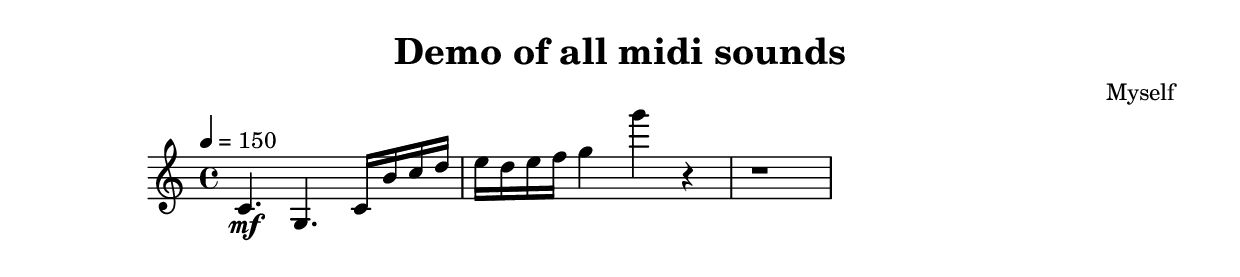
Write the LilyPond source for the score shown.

%% Do not edit this file; it is auto-generated from LSR http://lsr.dsi.unimi.it
%% This file is in the public domain.
\version "2.11.38"

\header {
  lsrtags = "vocal-music, piano-music, strings, midi"

  texidoc = "
Problem: How to know which @code{midiInstrument} would be best for your
composition?Solution: A LilyPond demo file.



"
  doctitle = "Demo MidiInstruments"
} % begin verbatim
\header {
  title = "Demo of all midi sounds"
  arranger = "Myself "
}

basemelodie = \relative c' {
  c4. \mf g  c16 b' c d |
  e d e f g4 g'4 r |
  r1
}
melodie = { \tempo 4 = 150 \basemelodie }

\score {
  \new Staff <<
    \new Voice { \melodie 
    }
  >>
  \layout { }
}

\score { 
  \new Staff <<
    %\set Staff.instrumentName= "S/A"
    %\set Staff.midiMinimumVolume = #0.2 
    %\set Staff.midiMaximumVolume = #0.4
    %\set Voice.dynamicAbsoluteVolumeFunction = #0.6
    \new Voice { r \mf
      \set Staff.midiInstrument = "acoustic grand" \melodie
      \set Staff.midiInstrument = "bright acoustic" \melodie
      \set Staff.midiInstrument = "electric grand" \melodie
      \set Staff.midiInstrument = "honky-tonk" \melodie
      \set Staff.midiInstrument = "electric piano 1" \melodie
      \set Staff.midiInstrument = "electric piano 2" \melodie
      \set Staff.midiInstrument = "harpsichord" \melodie
      \set Staff.midiInstrument = "clav" \melodie
      \set Staff.midiInstrument = "celesta" \melodie
      \set Staff.midiInstrument = "glockenspiel" \melodie
      \set Staff.midiInstrument = "music box" \melodie
      \set Staff.midiInstrument = "vibraphone" \melodie
      \set Staff.midiInstrument = "marimba" \melodie
      \set Staff.midiInstrument = "xylophone" \melodie
      \set Staff.midiInstrument = "tubular bells" \melodie
      \set Staff.midiInstrument = "dulcimer" \melodie
      \set Staff.midiInstrument = "drawbar organ" \melodie
      \set Staff.midiInstrument = "percussive organ" \melodie
      \set Staff.midiInstrument = "rock organ" \melodie
      \set Staff.midiInstrument = "church organ" \melodie
      \set Staff.midiInstrument = "reed organ" \melodie
      \set Staff.midiInstrument = "accordion" \melodie
      \set Staff.midiInstrument = "harmonica" \melodie
      \set Staff.midiInstrument = "concertina" \melodie
      \set Staff.midiInstrument = "acoustic guitar (nylon)" \melodie
      \set Staff.midiInstrument = "acoustic guitar (steel)" \melodie
      \set Staff.midiInstrument = "electric guitar (jazz)" \melodie
      \set Staff.midiInstrument = "electric guitar (clean)" \melodie
      \set Staff.midiInstrument = "electric guitar (muted)" \melodie
      \set Staff.midiInstrument = "overdriven guitar" \melodie
      \set Staff.midiInstrument = "distorted guitar" \melodie
      \set Staff.midiInstrument = "acoustic bass" \melodie
      \set Staff.midiInstrument = "electric bass (finger)" \melodie
      \set Staff.midiInstrument = "electric bass (pick)" \melodie
      \set Staff.midiInstrument = "fretless bass" \melodie
      \set Staff.midiInstrument = "slap bass 1" \melodie
      \set Staff.midiInstrument = "slap bass 2" \melodie
      \set Staff.midiInstrument = "synth bass 1" \melodie
      \set Staff.midiInstrument = "synth bass 2" \melodie
      \set Staff.midiInstrument = "violin" \melodie
      \set Staff.midiInstrument = "viola" \melodie
      \set Staff.midiInstrument = "cello" \melodie
      \set Staff.midiInstrument = "contrabass" \melodie
      \set Staff.midiInstrument = "tremolo strings" \melodie
      \set Staff.midiInstrument = "pizzicato strings" \melodie
      \set Staff.midiInstrument = "orchestral strings" \melodie
      \set Staff.midiInstrument = "timpani" \melodie
      \set Staff.midiInstrument = "string ensemble 1" \melodie
      \set Staff.midiInstrument = "string ensemble 2" \melodie
      \set Staff.midiInstrument = "synthstrings 1" \melodie
      \set Staff.midiInstrument = "synthstrings 2" \melodie
      \set Staff.midiInstrument = "choir aahs" \melodie
      \set Staff.midiInstrument = "voice oohs" \melodie
      \set Staff.midiInstrument = "synth voice" \melodie
      \set Staff.midiInstrument = "orchestra hit" \melodie
      \set Staff.midiInstrument = "trumpet" \melodie
      \set Staff.midiInstrument = "trombone" \melodie
      \set Staff.midiInstrument = "tuba" \melodie
      \set Staff.midiInstrument = "muted trumpet" \melodie
      \set Staff.midiInstrument = "french horn" \melodie
      \set Staff.midiInstrument = "brass section" \melodie
      \set Staff.midiInstrument = "synthbrass 1" \melodie
      \set Staff.midiInstrument = "synthbrass 2" \melodie
      \set Staff.midiInstrument = "soprano sax" \melodie
      \set Staff.midiInstrument = "alto sax" \melodie
      \set Staff.midiInstrument = "tenor sax" \melodie
      \set Staff.midiInstrument = "baritone sax" \melodie
      \set Staff.midiInstrument = "oboe" \melodie
      \set Staff.midiInstrument = "english horn" \melodie
      \set Staff.midiInstrument = "bassoon" \melodie
      \set Staff.midiInstrument = "clarinet" \melodie
      \set Staff.midiInstrument = "piccolo" \melodie
      \set Staff.midiInstrument = "flute" \melodie
      \set Staff.midiInstrument = "recorder" \melodie
      \set Staff.midiInstrument = "pan flute" \melodie
      \set Staff.midiInstrument = "blown bottle" \melodie
      \set Staff.midiInstrument = "shakuhachi" \melodie
      \set Staff.midiInstrument = "whistle" \melodie
      \set Staff.midiInstrument = "ocarina" \melodie
      \set Staff.midiInstrument = "lead 1 (square)" \melodie
      \set Staff.midiInstrument = "lead 2 (sawtooth)" \melodie
      \set Staff.midiInstrument = "lead 3 (calliope)" \melodie
      \set Staff.midiInstrument = "lead 4 (chiff)" \melodie
      \set Staff.midiInstrument = "lead 5 (charang)" \melodie
      \set Staff.midiInstrument = "lead 6 (voice)" \melodie
      \set Staff.midiInstrument = "lead 7 (fifths)" \melodie
      \set Staff.midiInstrument = "lead 8 (bass+lead)" \melodie
      \set Staff.midiInstrument = "pad 1 (new age)" \melodie
      \set Staff.midiInstrument = "pad 2 (warm)" \melodie
      \set Staff.midiInstrument = "pad 3 (polysynth)" \melodie
      \set Staff.midiInstrument = "pad 4 (choir)" \melodie
      \set Staff.midiInstrument = "pad 5 (bowed)" \melodie
      \set Staff.midiInstrument = "pad 6 (metallic)" \melodie
      \set Staff.midiInstrument = "pad 7 (halo)" \melodie
      \set Staff.midiInstrument = "pad 8 (sweep)" \melodie
      \set Staff.midiInstrument = "fx 1 (rain)" \melodie
      \set Staff.midiInstrument = "fx 2 (soundtrack)" \melodie
      \set Staff.midiInstrument = "fx 3 (crystal)" \melodie
      \set Staff.midiInstrument = "fx 4 (atmosphere)" \melodie
      \set Staff.midiInstrument = "fx 5 (brightness)" \melodie
      \set Staff.midiInstrument = "fx 6 (goblins)" \melodie
      \set Staff.midiInstrument = "fx 7 (echoes)" \melodie
      \set Staff.midiInstrument = "fx 8 (sci-fi)" \melodie
      \set Staff.midiInstrument = "sitar" \melodie
      \set Staff.midiInstrument = "banjo" \melodie
      \set Staff.midiInstrument = "shamisen" \melodie
      \set Staff.midiInstrument = "koto" \melodie
      \set Staff.midiInstrument = "kalimba" \melodie
      \set Staff.midiInstrument = "bagpipe" \melodie
      \set Staff.midiInstrument = "fiddle" \melodie
      \set Staff.midiInstrument = "shanai" \melodie
      \set Staff.midiInstrument = "tinkle bell" \melodie
      \set Staff.midiInstrument = "agogo" \melodie
      \set Staff.midiInstrument = "steel drums" \melodie
      \set Staff.midiInstrument = "woodblock" \melodie
      \set Staff.midiInstrument = "taiko drum" \melodie
      \set Staff.midiInstrument = "melodic tom" \melodie
      \set Staff.midiInstrument = "synth drum" \melodie
      \set Staff.midiInstrument = "reverse cymbal" \melodie
      \set Staff.midiInstrument = "guitar fret noise" \melodie
      \set Staff.midiInstrument = "breath noise" \melodie
      \set Staff.midiInstrument = "seashore" \melodie
      \set Staff.midiInstrument = "bird tweet" \melodie
      \set Staff.midiInstrument = "telephone ring" \melodie
      \set Staff.midiInstrument = "helicopter" \melodie
      \set Staff.midiInstrument = "applause" \melodie
      \set Staff.midiInstrument = "gunshot" \melodie
    }
  >>
  \midi { }
}
